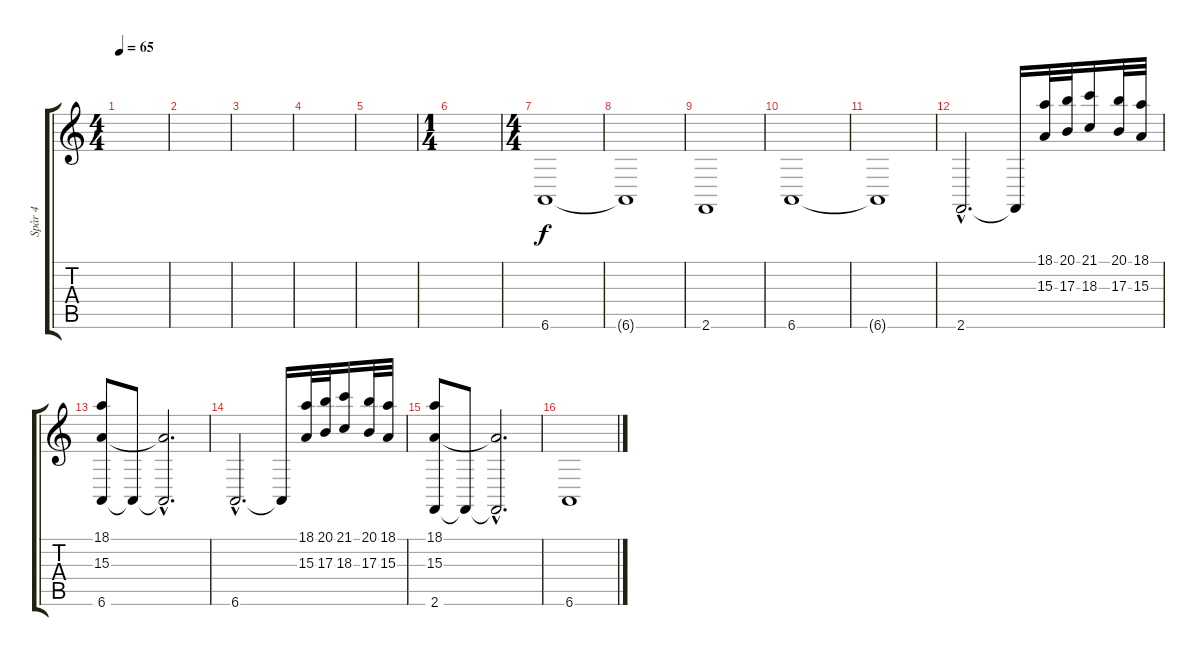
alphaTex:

\track ("Spår 4" "Spår 4") {instrument stringensemble1}
\staff {score tabs}
\tuning (Eb4 Bb3 Gb3 Db3 Ab2 Eb2) {hide}
\ts (4 4)
\tempo 65
\clef g2
\ks c
|
|
|
|
|
\ts (1 4)
|
\ts (4 4)
6.6.1 |
6.6{t}.1 |
2.6.1 |
6.6.1 |
6.6{t}.1 |
2.6{hac}.2{d} 2.6{t}.16 (18.1 15.3).32 (20.1 17.3).32 (21.1 18.3).16 (20.1 17.3).32 (18.1 15.3).32 |
(18.1 15.3 6.6).8 6.6{t}.8 (15.3{hac t} 6.6{hac t}).2{d} |
6.6{hac}.2{d} 6.6{t}.16 (18.1 15.3).32 (20.1 17.3).32 (21.1 18.3).16 (20.1 17.3).32 (18.1 15.3).32 |
(18.1 15.3 2.6).8 2.6{t}.8 (15.3{hac t} 2.6{hac t}).2{d} |
6.6.1
